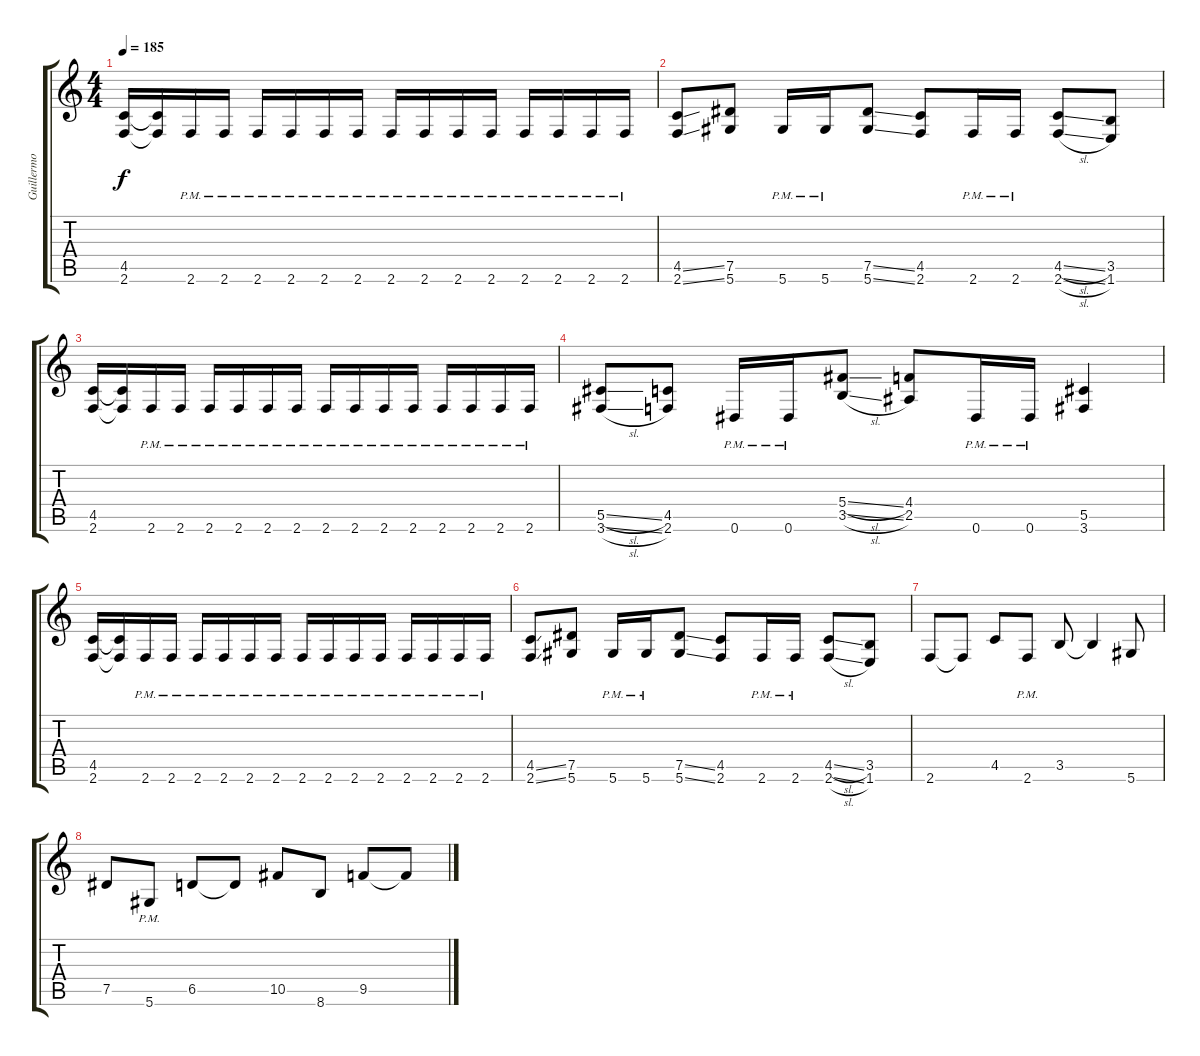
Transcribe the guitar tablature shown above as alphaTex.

\track ("Guillermo" "Guillermo") {instrument overdrivenguitar}
\staff {score tabs}
\tuning (Eb4 Bb3 Gb3 Db3 Ab2 Eb2) {hide}
\ts (4 4)
\tempo 185
\clef g2
\ks c
(4.5 2.6).16{dy f} (4.5{t} 2.6{t}).16 2.6{pm}.16 2.6{pm}.16 2.6{pm}.16 2.6{pm}.16 2.6{pm}.16 2.6{pm}.16 2.6{pm}.16 2.6{pm}.16 2.6{pm}.16 2.6{pm}.16 2.6{pm}.16 2.6{pm}.16 2.6{pm}.16 2.6{pm}.16 |
(4.5{ss} 2.6{ss}).8 (7.5 5.6).8 5.6{pm}.16 5.6{pm}.16 (7.5{ss} 5.6{ss}).8 (4.5 2.6).8 2.6{pm}.16 2.6{pm}.16 (4.5{sl} 2.6{sl}).8 (3.5 1.6).8 |
(4.5 2.6).16 (4.5{t} 2.6{t}).16 2.6{pm}.16 2.6{pm}.16 2.6{pm}.16 2.6{pm}.16 2.6{pm}.16 2.6{pm}.16 2.6{pm}.16 2.6{pm}.16 2.6{pm}.16 2.6{pm}.16 2.6{pm}.16 2.6{pm}.16 2.6{pm}.16 2.6{pm}.16 |
(5.5{sl} 3.6{sl}).8 (4.5 2.6).8 0.6{pm}.16 0.6{pm}.16 (5.4{sl} 3.5{sl}).8 (4.4 2.5).8 0.6{pm}.16 0.6{pm}.16 (5.5 3.6).4 |
(4.5 2.6).16 (4.5{t} 2.6{t}).16 2.6{pm}.16 2.6{pm}.16 2.6{pm}.16 2.6{pm}.16 2.6{pm}.16 2.6{pm}.16 2.6{pm}.16 2.6{pm}.16 2.6{pm}.16 2.6{pm}.16 2.6{pm}.16 2.6{pm}.16 2.6{pm}.16 2.6{pm}.16 |
(4.5{ss} 2.6{ss}).8 (7.5 5.6).8 5.6{pm}.16 5.6{pm}.16 (7.5{ss} 5.6{ss}).8 (4.5 2.6).8 2.6{pm}.16 2.6{pm}.16 (4.5{sl} 2.6{sl}).8 (3.5 1.6).8 |
2.6.8 2.6{t}.8 4.5.8 2.6{pm}.8 3.5.8 3.5{t}.4 5.6.8 |
7.5.8 5.6{pm}.8 6.5.8 6.5{t}.8 10.5.8 8.6.8 9.5.8 9.5{t}.8
